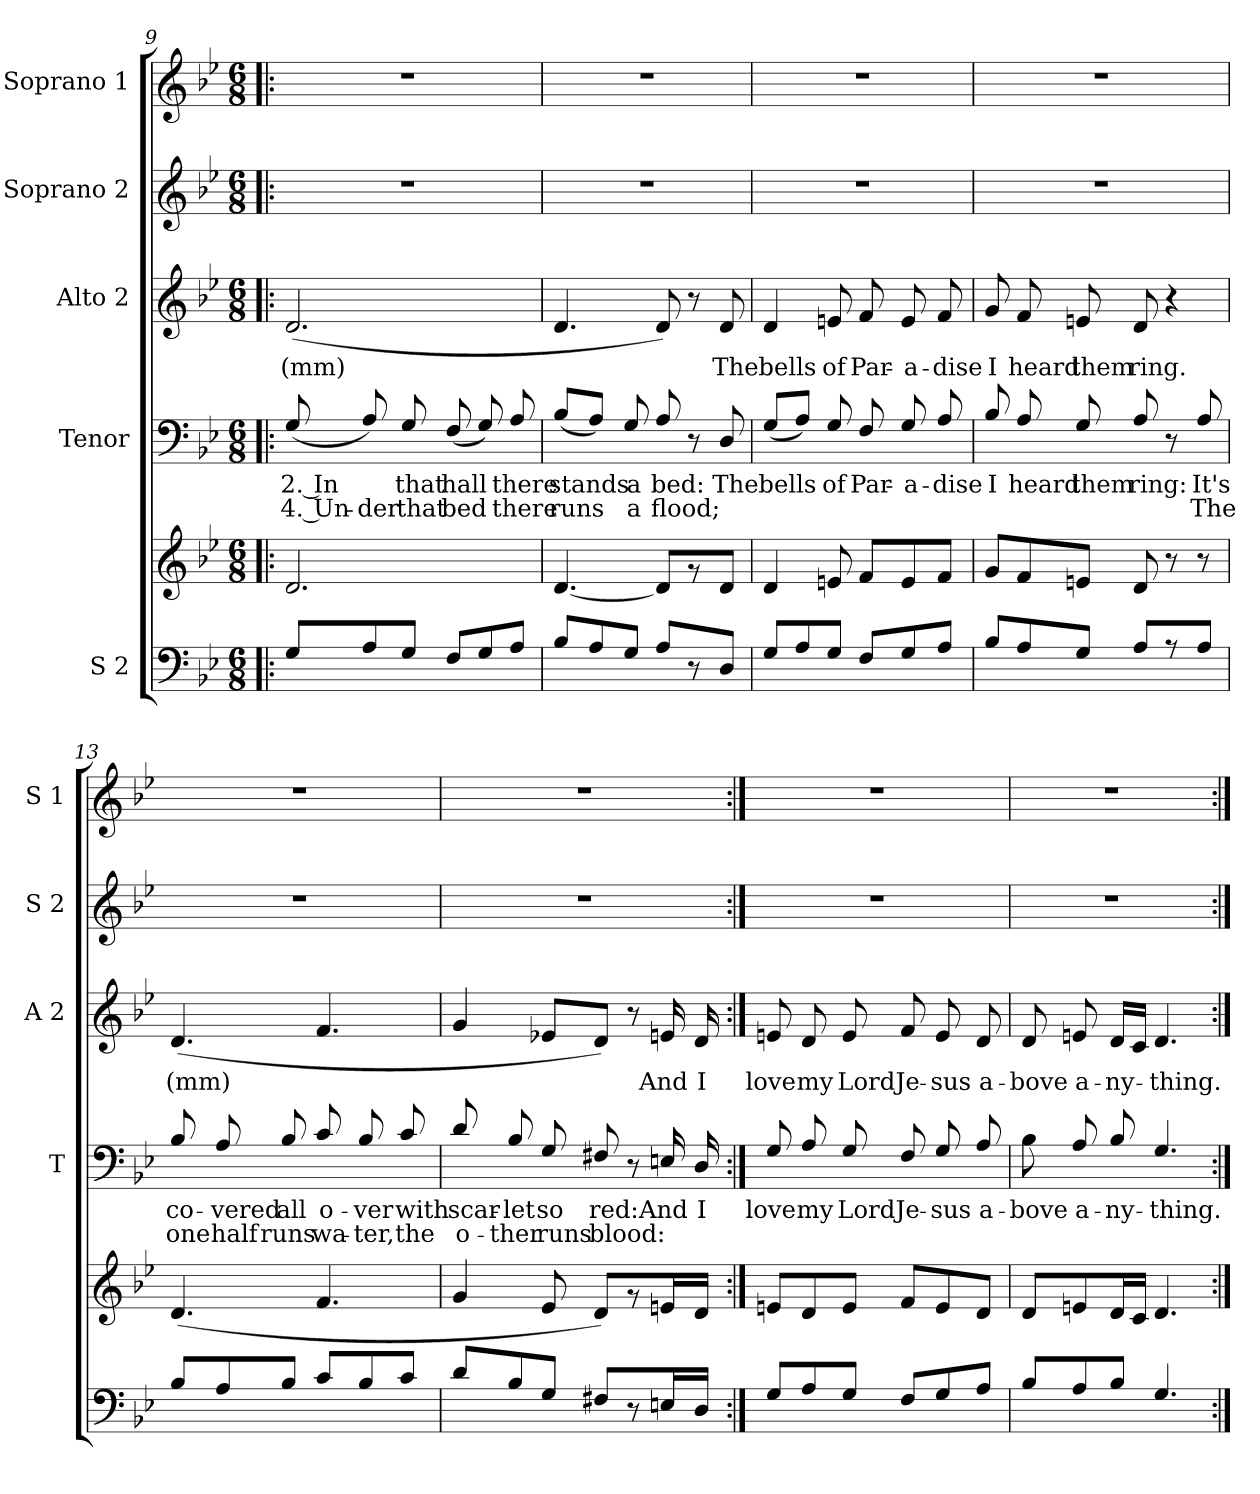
**kern	**kern	**kern	**text	**text	**kern	**text	**kern	**kern
*part5	*part5	*part4	*part4	*part4	*part3	*part3	*part2	*part1
*staff6	*staff5	*staff4	*staff4	*staff4	*staff3	*staff3	*staff2	*staff1
*I"S 2	*	*I"Tenor	*	*	*I"Alto 2	*	*I"Soprano 2	*I"Soprano 1
*	*	*I'T	*	*	*I'A 2	*	*I'S 2	*I'S 1
!!LO:PB:g=z
*clefF4	*clefG2	*clefF4	*	*	*clefG2	*	*clefG2	*clefG2
*k[b-e-]	*k[b-e-]	*k[b-e-]	*	*	*k[b-e-]	*	*k[b-e-]	*k[b-e-]
*B-:	*B-:	*B-:	*	*	*B-:	*	*B-:	*B-:
*M6/8	*M6/8	*M6/8	*	*	*M6/8	*	*M6/8	*M6/8
=9!|:	=9!|:	=9!|:	=9!|:	=9!|:	=9!|:	=9!|:	=9!|:	=9!|:
!	!	!	!LO:LY:b:cj	!LO:LY:b:cj	!	!LO:LY:b	!LO:N:vis=1	!LO:N:vis=1
8G/L	2.d/	(>8G/	2. In	4. Un-	(<2.d/	(mm)	2.r	2.r
!	!	!	!	!LO:LY:b:rj	!	!	!	!
8A/	.	8A/)	.	-der	.	.	.	.
!	!	!	!LO:LY:b:cj	!LO:LY:b:cj	!	!	!	!
8G/J	.	8G/	that	that	.	.	.	.
!	!	!	!LO:LY:b:cj	!LO:LY:b	!	!	!	!
8F/L	.	(>8F/	hall	bed	.	.	.	.
8G/	.	8G/)	.	.	.	.	.	.
!	!	!	!LO:LY:b:cj	!LO:LY:b:cj	!	!	!	!
8A/J	.	8A/	there	there	.	.	.	.
=10	=10	=10	=10	=10	=10	=10	=10	=10
!	!	!	!LO:LY:b	!LO:LY:b	!	!	!LO:N:vis=1	!LO:N:vis=1
8B-/L	[<4.d/	(>8B-/L	stands	runs	4.d/	.	2.r	2.r
8A/	.	8A/J)	.	.	.	.	.	.
!	!	!	!LO:LY:b:cj	!LO:LY:b:cj	!	!	!	!
8G/J	.	8G/	a	a	.	.	.	.
!	!	!	!LO:LY:b	!LO:LY:b	!	!	!	!
8A/L	8d/L]	8A/	bed:	flood;	8d/)	.	.	.
8r	8rg	8r	.	.	8r	.	.	.
!	!	!	!LO:LY:b:cj	!	!	!LO:LY:b:cj	!	!
8D/J	8d/J	8D/	The	.	8d/	The	.	.
=11	=11	=11	=11	=11	=11	=11	=11	=11
!	!	!	!LO:LY:b	!	!	!LO:LY:b:cj	!LO:N:vis=1	!LO:N:vis=1
8G/L	4d/	(>8G/L	bells	.	4d/	bells	2.r	2.r
8A/	.	8A/J)	.	.	.	.	.	.
!	!	!	!LO:LY:b:cj	!	!	!LO:LY:b:cj	!	!
8G/J	8en/	8G/	of	.	8en/	of	.	.
!	!	!	!LO:LY:b:cj	!	!	!LO:LY:b:cj	!	!
8F/L	8f/L	8F/	Par-	.	8f/	Par-	.	.
!	!	!	!LO:LY:b:cj	!	!	!LO:LY:b:cj	!	!
8G/	8e/	8G/	-a-	.	8e/	-a-	.	.
!	!	!	!LO:LY:b:cj	!	!	!LO:LY:b:cj	!	!
8A/J	8f/J	8A/	-dise	.	8f/	-dise	.	.
=12	=12	=12	=12	=12	=12	=12	=12	=12
!	!	!	!LO:LY:b:cj	!	!	!LO:LY:b:cj	!LO:N:vis=1	!LO:N:vis=1
8B-/L	8g/L	8B-/	I	.	8g/	I	2.r	2.r
!	!	!	!LO:LY:b:cj	!	!	!LO:LY:b:cj	!	!
8A/	8f/	8A/	heard	.	8f/	heard	.	.
!	!	!	!LO:LY:b:cj	!	!	!LO:LY:b:cj	!	!
8G/J	8en/J	8G/	them	.	8en/	them	.	.
!	!	!	!LO:LY:b	!	!	!LO:LY:b:cj	!	!
8A/L	8d/	8A/	ring:	.	8d/	ring.	.	.
8r	8r	8r	.	.	4r	.	.	.
!	!	!	!LO:LY:b:cj	!LO:LY:b:cj	!	!	!	!
8A/J	8r	8A/	It's	The	.	.	.	.
!!LO:LB:g=z
=13	=13	=13	=13	=13	=13	=13	=13	=13
!	!	!	!LO:LY:b:rj	!LO:LY:b:cj	!	!LO:LY:b	!LO:N:vis=1	!LO:N:vis=1
8B-/L	(<4.d/	8B-/	co-	-one	(<4.d/	(mm)	2.r	2.r
!	!	!	!LO:LY:b:cj	!LO:LY:b:cj	!	!	!	!
8A/	.	8A/	vered	half	.	.	.	.
!	!	!	!LO:LY:b:cj	!LO:LY:b:cj	!	!	!	!
8B-/J	.	8B-/	all	runs	.	.	.	.
!	!	!	!LO:LY:b:cj	!LO:LY:b:cj	!	!	!	!
8c/L	4.f/	8c/	o-	-wa-	4.f/	.	.	.
!	!	!	!LO:LY:b:cj	!LO:LY:b:cj	!	!	!	!
8B-/	.	8B-/	-ver	ter,	.	.	.	.
!	!	!	!LO:LY:b:cj	!LO:LY:b:cj	!	!	!	!
8c/J	.	8c/	with	the	.	.	.	.
=14	=14	=14	=14	=14	=14	=14	=14	=14
!	!	!	!LO:LY:b:cj	!LO:LY:b:cj	!	!	!LO:N:vis=1	!LO:N:vis=1
8d/L	4g/	8d/	scar-	-o-	4g/	.	2.r	2.r
!	!	!	!LO:LY:b:cj	!LO:LY:b:cj	!	!	!	!
8B-/	.	8B-/	-let	ther	.	.	.	.
!	!	!	!LO:LY:b:cj	!LO:LY:b:cj	!	!	!	!
8G/J	8e-/	8G/	so	runs	8e-X/L	.	.	.
!	!	!	!LO:LY:b:cj	!LO:LY:b:cj	!	!	!	!
8F#X/L	8d/L)	8F#X/	red:	blood:	8d/J)	.	.	.
8r	8rg	8r	.	.	8r	.	.	.
!	!	!	!LO:LY:b:cj	!	!	!LO:LY:b:cj	!	!
16En/	16en/	16En/	And	.	16en/	And	.	.
!	!	!	!LO:LY:b:cj	!	!	!LO:LY:b:cj	!	!
16D/J	16d/J	16D/	I	.	16d/	I	.	.
=15:|!	=15:|!	=15:|!	=15:|!	=15:|!	=15:|!	=15:|!	=15:|!	=15:|!
!	!	!	!LO:LY:b:cj	!	!	!LO:LY:b:cj	!LO:N:vis=1	!LO:N:vis=1
8G/L	8en/L	8G/	love	.	8en/	love	2.r	2.r
!	!	!	!LO:LY:b:cj	!	!	!LO:LY:b:cj	!	!
8A/	8d/	8A/	my	.	8d/	my	.	.
!	!	!	!LO:LY:b:cj	!	!	!LO:LY:b:cj	!	!
8G/J	8e/J	8G/	Lord	.	8e/	Lord	.	.
!	!	!	!LO:LY:b:cj	!	!	!LO:LY:b:cj	!	!
8F/L	8f/L	8F/	Je-	.	8f/	Je-	.	.
!	!	!	!LO:LY:b:cj	!	!	!LO:LY:b:cj	!	!
8G/	8e/	8G/	-sus	.	8e/	-sus	.	.
!	!	!	!LO:LY:b:cj	!	!	!LO:LY:b:cj	!	!
8A/J	8d/J	8A/	a-	.	8d/	a-	.	.
=16	=16	=16	=16	=16	=16	=16	=16	=16
!	!	!	!LO:LY:b:cj	!	!	!LO:LY:b:cj	!LO:N:vis=1	!LO:N:vis=1
8B-/L	8d/L	8B-\	-bove	.	8d/	-bove	2.r	2.r
!	!	!	!LO:LY:b:cj	!	!	!LO:LY:b:cj	!	!
8A/	8en/	8A/	a-	.	8en/	a-	.	.
!	!	!	!LO:LY:b:cj	!	!	!LO:LY:b:cj	!	!
8B-/J	16d/	8B-/	-ny-	.	16d/L	-ny-	.	.
.	16c/J	.	.	.	16c/J	.	.	.
!	!	!	!LO:LY:b:cj	!	!	!LO:LY:b:cj	!	!
4.G/	4.d/	4.G/	-thing.	.	4.d/	-thing.	.	.
=:|!	=:|!	=:|!	=:|!	=:|!	=:|!	=:|!	=:|!	=:|!
*-	*-	*-	*-	*-	*-	*-	*-	*-
